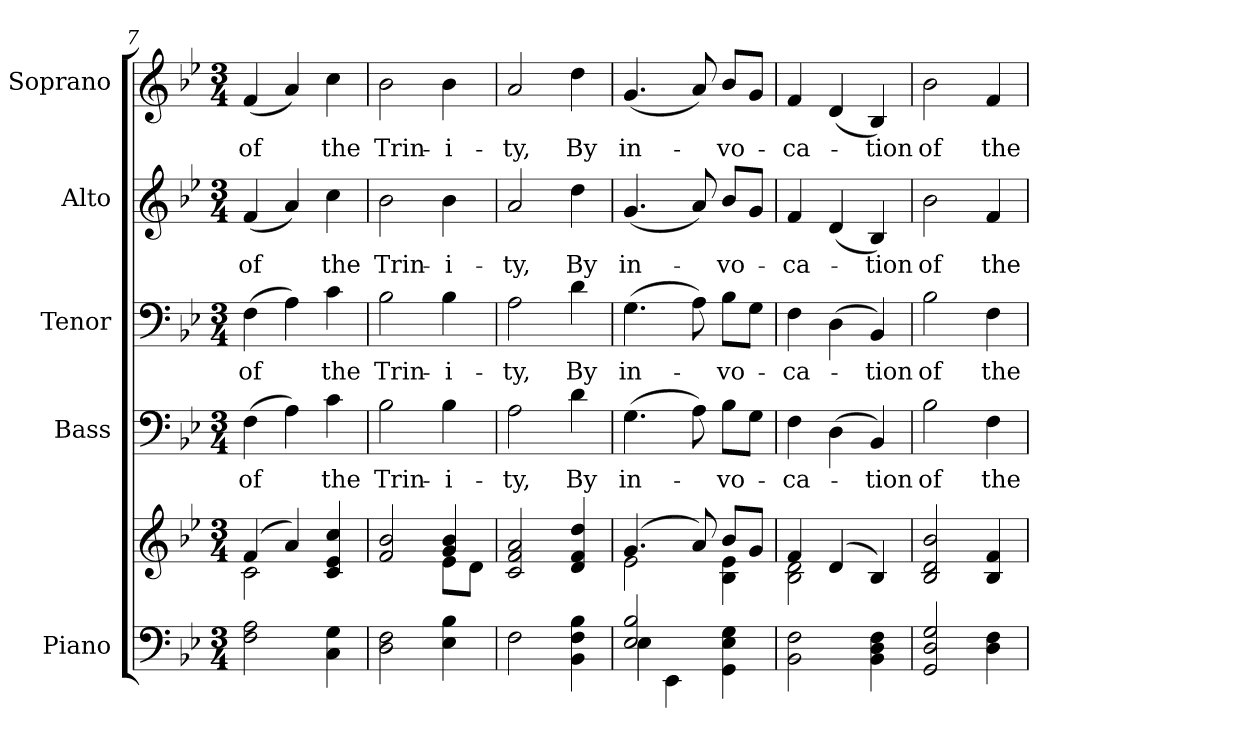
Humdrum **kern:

**kern	**kern	**kern	**text	**kern	**text	**kern	**text	**kern	**text
*part5	*part5	*part4	*part4	*part3	*part3	*part2	*part2	*part1	*part1
*staff6	*staff5	*staff4	*staff4	*staff3	*staff3	*staff2	*staff2	*staff1	*staff1
*I"Piano	*	*I"Bass	*	*I"Tenor	*	*I"Alto	*	*I"Soprano	*
*I'Pno.	*	*I'B.	*	*I'T.	*	*I'A.	*	*I'S.	*
*clefF4	*clefG2	*clefF4	*	*clefF4	*	*clefG2	*	*clefG2	*
*k[b-e-]	*k[b-e-]	*k[b-e-]	*	*k[b-e-]	*	*k[b-e-]	*	*k[b-e-]	*
*g:	*g:	*g:	*	*g:	*	*g:	*	*g:	*
*M3/4	*M3/4	*M3/4	*	*M3/4	*	*M3/4	*	*M3/4	*
=7	=7	=7	=7	=7	=7	=7	=7	=7	=7
*	*^	*	*	*	*	*	*	*	*
!	!	!	!	!LO:LY:b:color=#000000	!	!	!	!	!	!
!	!	!	!	!	!	!LO:LY:b:color=#000000	!	!	!	!
!	!	!	!	!	!	!	!	!LO:LY:b:color=#000000	!	!
!	!	!	!	!	!	!	!	!	!	!LO:LY:b:color=#000000
2Fi\ 2Ai	(4fi/	2ci\	(4Fi\	of	(4Fi\	of	(4fi/	of	(4fi/	of
.	4ai/)	.	4Ai\)	.	4Ai\)	.	4ai/)	.	4ai/)	.
!	!	!	!	!LO:LY:b:color=#000000	!	!	!	!	!	!
!	!	!	!	!	!	!LO:LY:b:color=#000000	!	!	!	!
!	!	!	!	!	!	!	!	!LO:LY:b:color=#000000	!	!
!	!	!	!	!	!	!	!	!	!	!LO:LY:b:color=#000000
4Ci\ 4Gi	4ci/ 4e-i 4cci	4ryy	4ci\	the	4ci\	the	4cci\	the	4cci\	the
=8	=8	=8	=8	=8	=8	=8	=8	=8	=8	=8
!	!	!	!	!LO:LY:b:color=#000000	!	!	!	!	!	!
!	!	!	!	!	!	!LO:LY:b:color=#000000	!	!	!	!
!	!	!	!	!	!	!	!	!LO:LY:b:color=#000000	!	!
!	!	!	!	!	!	!	!	!	!	!LO:LY:b:color=#000000
2Di\ 2Fi	2fi/ 2b-i	2ryy	2B-i\	Trin-	2B-i\	Trin-	2b-i\	Trin-	2b-i\	Trin-
!	!	!	!	!LO:LY:b:color=#000000	!	!	!	!	!	!
!	!	!	!	!	!	!LO:LY:b:color=#000000	!	!	!	!
!	!	!	!	!	!	!	!	!LO:LY:b:color=#000000	!	!
!	!	!	!	!	!	!	!	!	!	!LO:LY:b:color=#000000
4E-i\ 4B-i	4gi/ 4b-i	8e-i\L	4B-i\	-i-	4B-i\	-i-	4b-i\	-i-	4b-i\	-i-
.	.	8di\J	.	.	.	.	.	.	.	.
*	*v	*v	*	*	*	*	*	*	*	*
=9	=9	=9	=9	=9	=9	=9	=9	=9	=9
*	*^	*	*	*	*	*	*	*	*
!	!	!	!	!LO:LY:b:color=#000000	!	!	!	!	!	!
*	*v	*v	*	*	*	*	*	*	*	*
*	*^	*	*	*	*	*	*	*	*
!	!	!	!	!	!	!LO:LY:b:color=#000000	!	!	!	!
*	*v	*v	*	*	*	*	*	*	*	*
*	*^	*	*	*	*	*	*	*	*
!	!	!	!	!	!	!	!	!LO:LY:b:color=#000000	!	!
*	*v	*v	*	*	*	*	*	*	*	*
*	*^	*	*	*	*	*	*	*	*
!	!	!	!	!	!	!	!	!	!	!LO:LY:b:color=#000000
*	*v	*v	*	*	*	*	*	*	*	*
2Fi\	2ci/ 2fi 2ai	2Ai\	-ty,	2Ai\	-ty,	2ai/	-ty,	2ai/	-ty,
!	!	!	!LO:LY:b:color=#000000	!	!	!	!	!	!
!	!	!	!	!	!LO:LY:b:color=#000000	!	!	!	!
!	!	!	!	!	!	!	!LO:LY:b:color=#000000	!	!
!	!	!	!	!	!	!	!	!	!LO:LY:b:color=#000000
4BB-i\ 4Fi 4B-i	4di/ 4fi 4ddi	4di\	By	4di\	By	4ddi\	By	4ddi\	By
!!LO:PB:g=z
=10	=10	=10	=10	=10	=10	=10	=10	=10	=10
*^	*^	*	*	*	*	*	*	*	*
!	!	!	!	!	!LO:LY:b:color=#000000	!	!	!	!	!	!
!	!	!	!	!	!	!	!LO:LY:b:color=#000000	!	!	!	!
!	!	!	!	!	!	!	!	!	!LO:LY:b:color=#000000	!	!
!	!	!	!	!	!	!	!	!	!	!	!LO:LY:b:color=#000000
2E-i/ 2B-i	4E-i\	(4.gi/	2e-i\	(4.Gi\	in-	(4.Gi\	in-	(4.gi/	in-	(4.gi/	in-
.	4EE-i\	.	.	.	.	.	.	.	.	.	.
.	.	8ai/)	.	8Ai\)	.	8Ai\)	.	8ai/)	.	8ai/)	.
!	!	!	!	!	!LO:LY:b:color=#000000	!	!	!	!	!	!
!	!	!	!	!	!	!	!LO:LY:b:color=#000000	!	!	!	!
!	!	!	!	!	!	!	!	!	!LO:LY:b:color=#000000	!	!
!	!	!	!	!	!	!	!	!	!	!	!LO:LY:b:color=#000000
4GGi\ 4E-i 4Gi	4ryy	8b-i/L	4B-i\ 4e-i	8B-i\L	-vo-	8B-i\L	-vo-	8b-i/L	-vo-	8b-i/L	-vo-
.	.	8gi/J	.	8Gi\J	.	8Gi\J	.	8gi/J	.	8gi/J	.
*v	*v	*	*	*	*	*	*	*	*	*	*
=11	=11	=11	=11	=11	=11	=11	=11	=11	=11	=11
!	!	!	!	!LO:LY:b:color=#000000	!	!	!	!	!	!
!	!	!	!	!	!	!LO:LY:b:color=#000000	!	!	!	!
!	!	!	!	!	!	!	!	!LO:LY:b:color=#000000	!	!
!	!	!	!	!	!	!	!	!	!	!LO:LY:b:color=#000000
2BB-i\ 2Fi	4fi/	2B-i\ 2di	4Fi\	-ca-	4Fi\	-ca-	4fi/	-ca-	4fi/	-ca-
.	(4di/	.	(4Di\	.	(4Di\	.	(4di/	.	(4di/	.
!	!	!	!	!LO:LY:b:color=#000000	!	!	!	!	!	!
!	!	!	!	!	!	!LO:LY:b:color=#000000	!	!	!	!
!	!	!	!	!	!	!	!	!LO:LY:b:color=#000000	!	!
!	!	!	!	!	!	!	!	!	!	!LO:LY:b:color=#000000
4BB-i\ 4Di 4Fi	4B-i/)	4ryy	4BB-i/)	-tion	4BB-i/)	-tion	4B-i/)	-tion	4B-i/)	-tion
*	*v	*v	*	*	*	*	*	*	*	*
=12	=12	=12	=12	=12	=12	=12	=12	=12	=12
*	*^	*	*	*	*	*	*	*	*
!	!	!	!	!LO:LY:b:color=#000000	!	!	!	!	!	!
*	*v	*v	*	*	*	*	*	*	*	*
*	*^	*	*	*	*	*	*	*	*
!	!	!	!	!	!	!LO:LY:b:color=#000000	!	!	!	!
*	*v	*v	*	*	*	*	*	*	*	*
*	*^	*	*	*	*	*	*	*	*
!	!	!	!	!	!	!	!	!LO:LY:b:color=#000000	!	!
*	*v	*v	*	*	*	*	*	*	*	*
*	*^	*	*	*	*	*	*	*	*
!	!	!	!	!	!	!	!	!	!	!LO:LY:b:color=#000000
*	*v	*v	*	*	*	*	*	*	*	*
2GGi/ 2Di 2Gi	2B-i/ 2di 2b-i	2B-i\	of	2B-i\	of	2b-i\	of	2b-i\	of
!	!	!	!LO:LY:b:color=#000000	!	!	!	!	!	!
!	!	!	!	!	!LO:LY:b:color=#000000	!	!	!	!
!	!	!	!	!	!	!	!LO:LY:b:color=#000000	!	!
!	!	!	!	!	!	!	!	!	!LO:LY:b:color=#000000
4Di\ 4Fi	4B-i/ 4fi	4Fi\	the	4Fi\	the	4fi/	the	4fi/	the
=	=	=	=	=	=	=	=	=	=
*-	*-	*-	*-	*-	*-	*-	*-	*-	*-
